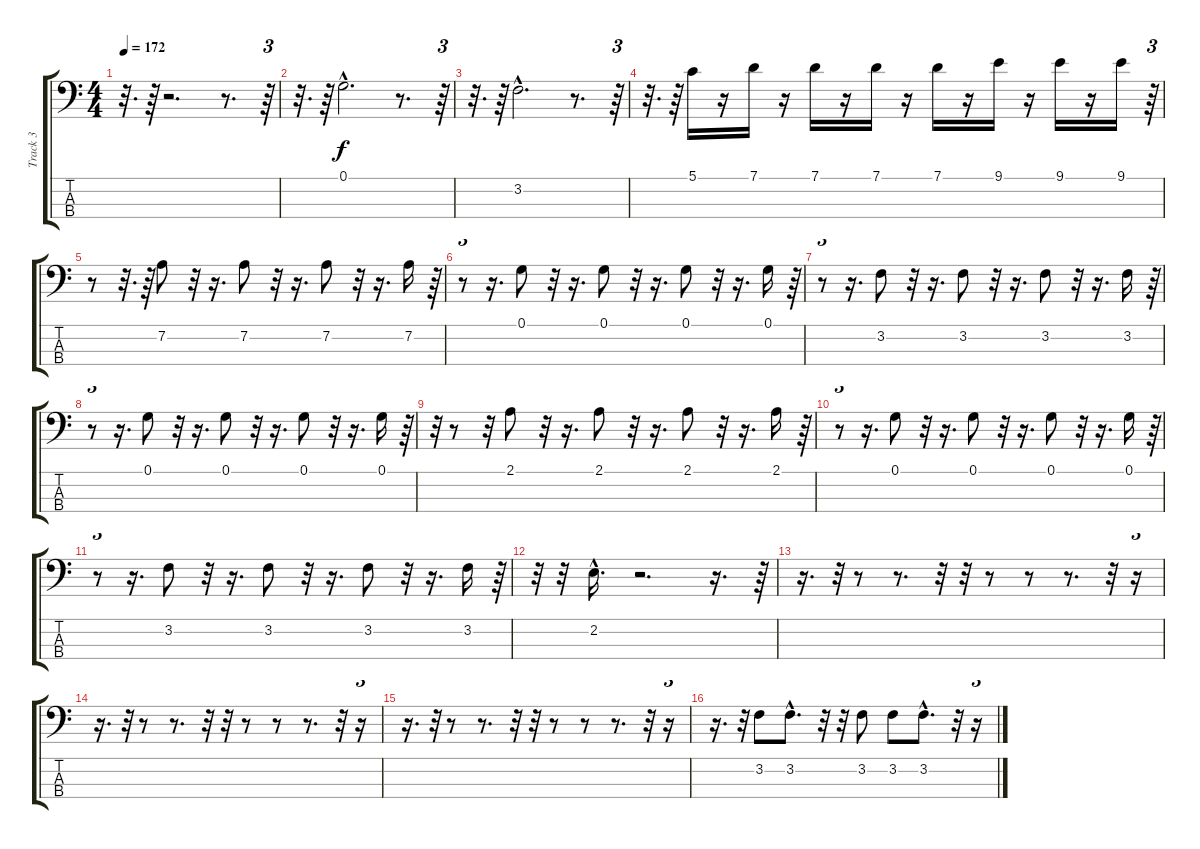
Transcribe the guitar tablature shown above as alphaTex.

\track ("Track 3" "Track 3") {instrument electricbassfinger}
\staff {score tabs}
\tuning (G2 D2 A1 E1) {hide}
\ts (4 4)
\tempo 172
\clef f4
\ks c
r.32{d dy f} r.64 r.2{d} r.8{d} r.64{tu (3 2)} |
r.32{d} r.64 0.1{hac}.2{d} r.8{d} r.64{tu (3 2)} |
r.32{d} r.64 3.2{hac}.2{d} r.8{d} r.64{tu (3 2)} |
r.32{d} r.64 5.1.16 r.16 7.1.16 r.16 7.1.16 r.16 7.1.16 r.16 7.1.16 r.16 9.1.16 r.16 9.1.16 r.16 9.1.16 r.64{tu (3 2)} |
r.8 r.32{d} r.64 7.2.8 r.32 r.16{d} 7.2.8 r.32 r.16{d} 7.2.8 r.32 r.16{d} 7.2.16 r.64{tu (3 2)} |
r.8{tu (3 2)} r.16{d} 0.1.8 r.32 r.16{d} 0.1.8 r.32 r.16{d} 0.1.8 r.32 r.16{d} 0.1.16 r.64{tu (3 2)} |
r.8{tu (3 2)} r.16{d} 3.2.8 r.32 r.16{d} 3.2.8 r.32 r.16{d} 3.2.8 r.32 r.16{d} 3.2.16 r.64{tu (3 2)} |
r.8{tu (3 2)} r.16{d} 0.1.8 r.32 r.16{d} 0.1.8 r.32 r.16{d} 0.1.8 r.32 r.16{d} 0.1.16 r.64{tu (3 2)} |
r.32{tu (3 2)} r.8 r.32 2.1.8 r.32 r.16{d} 2.1.8 r.32 r.16{d} 2.1.8 r.32 r.16{d} 2.1.16 r.64{tu (3 2)} |
r.8{tu (3 2)} r.16{d} 0.1.8 r.32 r.16{d} 0.1.8 r.32 r.16{d} 0.1.8 r.32 r.16{d} 0.1.16 r.64{tu (3 2)} |
r.8{tu (3 2)} r.16{d} 3.2.8 r.32 r.16{d} 3.2.8 r.32 r.16{d} 3.2.8 r.32 r.16{d} 3.2.16 r.64{tu (3 2)} |
r.32{tu (3 2)} r.32 2.2{hac}.16{d} r.2{d} r.16{d} r.64{tu (3 2)} |
r.16{d} r.32{tu (3 2)} r.8 r.8{d} r.32 r.32 r.8 r.8 r.8{d} r.32 r.16{tu (3 2)} |
r.16{d} r.32{tu (3 2)} r.8 r.8{d} r.32 r.32 r.8 r.8 r.8{d} r.32 r.16{tu (3 2)} |
r.16{d} r.32{tu (3 2)} r.8 r.8{d} r.32 r.32 r.8 r.8 r.8{d} r.32 r.16{tu (3 2)} |
r.16{d} r.32{tu (3 2)} 3.2.8 3.2{hac}.8{d} r.32 r.32 3.2.8 3.2.8 3.2{hac}.8{d} r.32 r.16{tu (3 2)}
